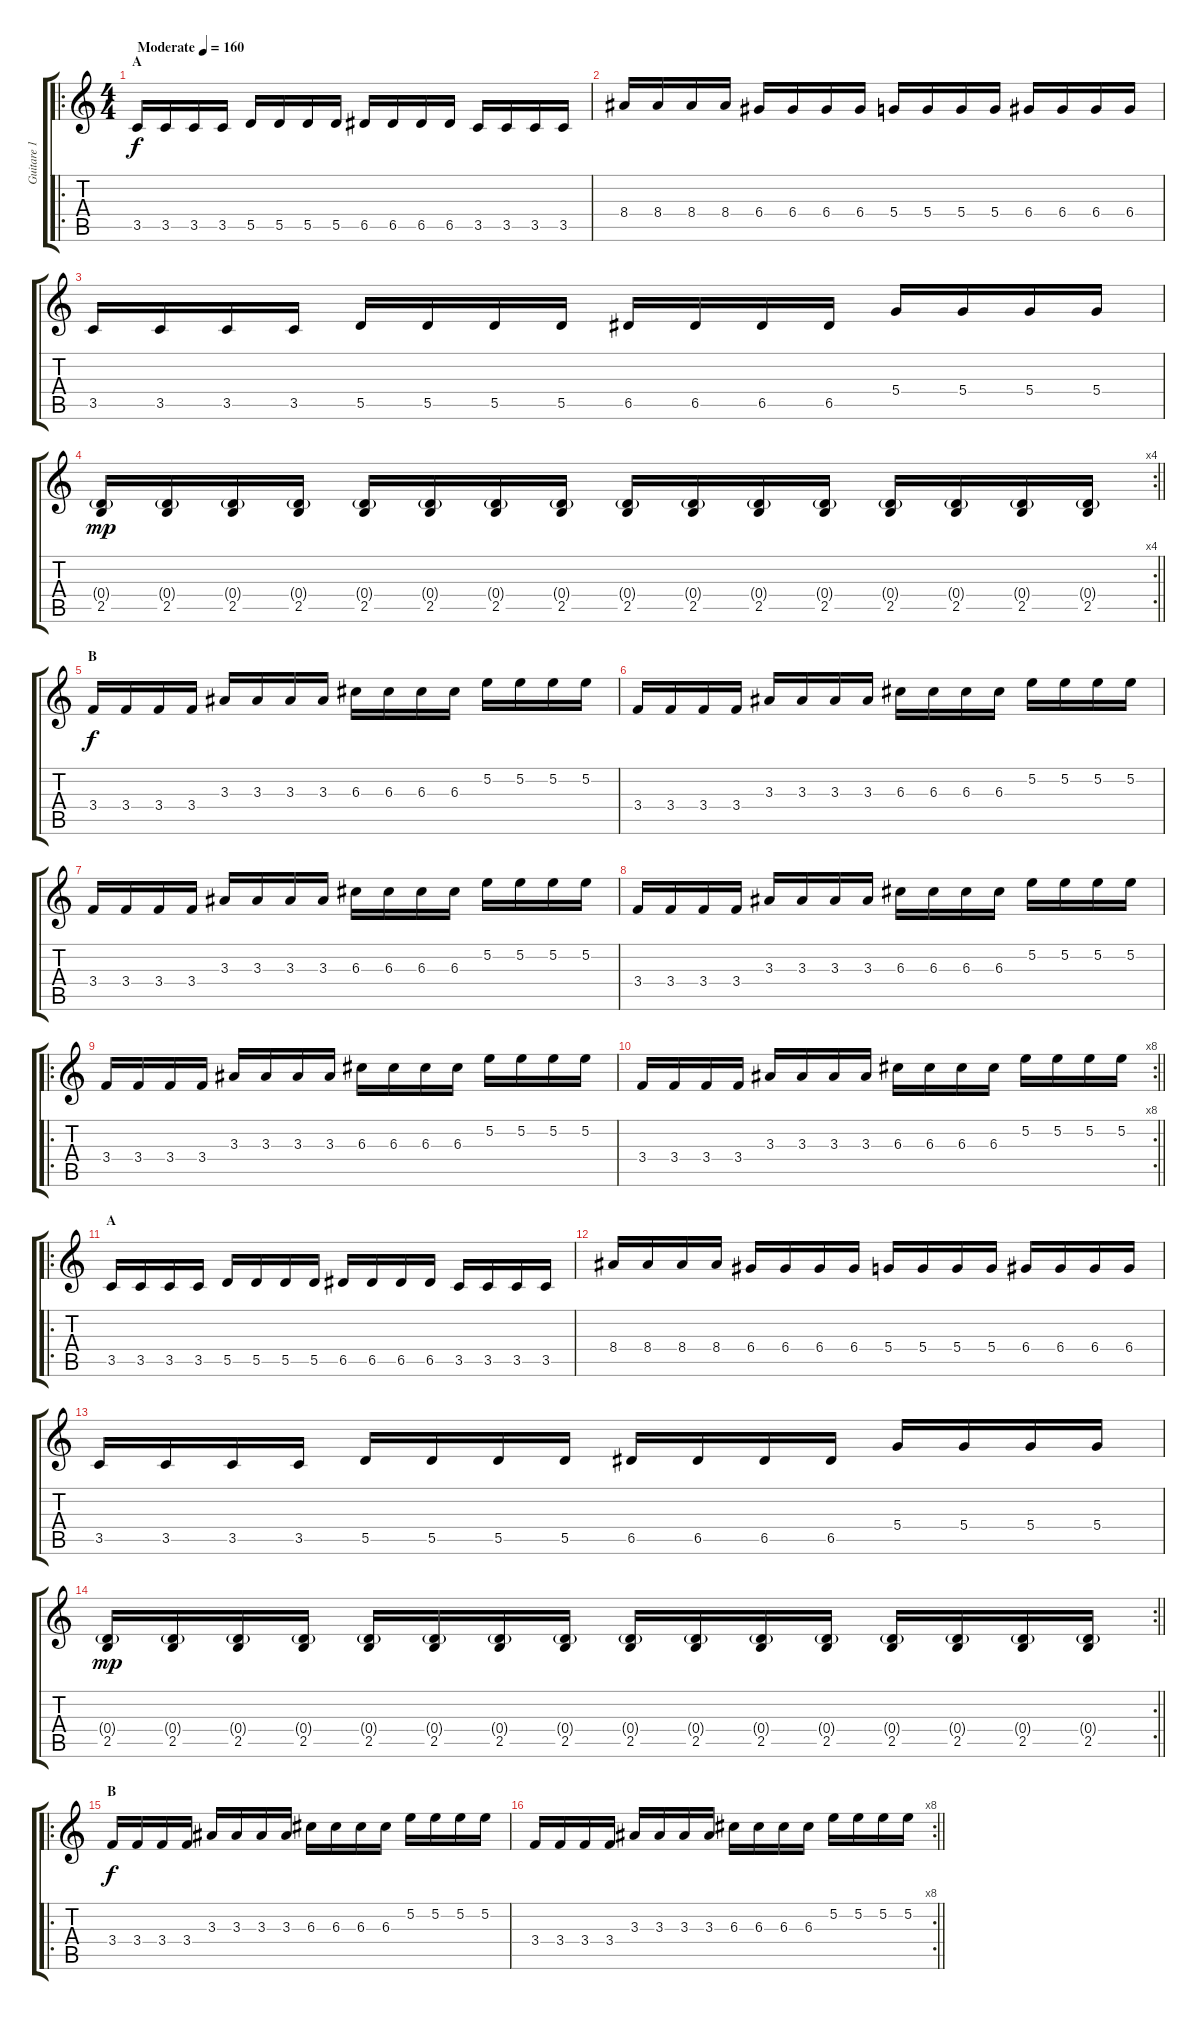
\track ("Guitare 1" "Guitare 1") {instrument distortionguitar}
\staff {score tabs}
\tuning (E4 B3 G3 D3 A2 E2) {hide}
\ro
\ts (4 4)
\section ("" "A")
\tempo (160 "Moderate")
\clef g2
\ks c
3.5.16{dy f instrument distortionguitar} 3.5.16 3.5.16 3.5.16 5.5.16 5.5.16 5.5.16 5.5.16 6.5.16 6.5.16 6.5.16 6.5.16 3.5.16 3.5.16 3.5.16 3.5.16 |
8.4.16 8.4.16 8.4.16 8.4.16 6.4.16 6.4.16 6.4.16 6.4.16 5.4.16 5.4.16 5.4.16 5.4.16 6.4.16 6.4.16 6.4.16 6.4.16 |
3.5.16 3.5.16 3.5.16 3.5.16 5.5.16 5.5.16 5.5.16 5.5.16 6.5.16 6.5.16 6.5.16 6.5.16 5.4.16 5.4.16 5.4.16 5.4.16 |
\rc 4
\barLineRight lightlight
(0.4{g} 2.5).16{dy mp} (0.4{g} 2.5).16 (0.4{g} 2.5).16 (0.4{g} 2.5).16 (0.4{g} 2.5).16 (0.4{g} 2.5).16 (0.4{g} 2.5).16 (0.4{g} 2.5).16 (0.4{g} 2.5).16 (0.4{g} 2.5).16 (0.4{g} 2.5).16 (0.4{g} 2.5).16 (0.4{g} 2.5).16 (0.4{g} 2.5).16 (0.4{g} 2.5).16 (0.4{g} 2.5).16 |
\section ("" "B")
3.4.16{dy f} 3.4.16 3.4.16 3.4.16 3.3.16 3.3.16 3.3.16 3.3.16 6.3.16 6.3.16 6.3.16 6.3.16 5.2.16 5.2.16 5.2.16 5.2.16 |
3.4.16 3.4.16 3.4.16 3.4.16 3.3.16 3.3.16 3.3.16 3.3.16 6.3.16 6.3.16 6.3.16 6.3.16 5.2.16 5.2.16 5.2.16 5.2.16 |
3.4.16 3.4.16 3.4.16 3.4.16 3.3.16 3.3.16 3.3.16 3.3.16 6.3.16 6.3.16 6.3.16 6.3.16 5.2.16 5.2.16 5.2.16 5.2.16 |
3.4.16 3.4.16 3.4.16 3.4.16 3.3.16 3.3.16 3.3.16 3.3.16 6.3.16 6.3.16 6.3.16 6.3.16 5.2.16 5.2.16 5.2.16 5.2.16 |
\ro
3.4.16 3.4.16 3.4.16 3.4.16 3.3.16 3.3.16 3.3.16 3.3.16 6.3.16 6.3.16 6.3.16 6.3.16 5.2.16 5.2.16 5.2.16 5.2.16 |
\rc 8
\barLineRight lightlight
3.4.16 3.4.16 3.4.16 3.4.16 3.3.16 3.3.16 3.3.16 3.3.16 6.3.16 6.3.16 6.3.16 6.3.16 5.2.16 5.2.16 5.2.16 5.2.16 |
\ro
\section ("" "A")
3.5.16 3.5.16 3.5.16 3.5.16 5.5.16 5.5.16 5.5.16 5.5.16 6.5.16 6.5.16 6.5.16 6.5.16 3.5.16 3.5.16 3.5.16 3.5.16 |
8.4.16 8.4.16 8.4.16 8.4.16 6.4.16 6.4.16 6.4.16 6.4.16 5.4.16 5.4.16 5.4.16 5.4.16 6.4.16 6.4.16 6.4.16 6.4.16 |
3.5.16 3.5.16 3.5.16 3.5.16 5.5.16 5.5.16 5.5.16 5.5.16 6.5.16 6.5.16 6.5.16 6.5.16 5.4.16 5.4.16 5.4.16 5.4.16 |
\rc 2
\barLineRight lightlight
(0.4{g} 2.5).16{dy mp} (0.4{g} 2.5).16 (0.4{g} 2.5).16 (0.4{g} 2.5).16 (0.4{g} 2.5).16 (0.4{g} 2.5).16 (0.4{g} 2.5).16 (0.4{g} 2.5).16 (0.4{g} 2.5).16 (0.4{g} 2.5).16 (0.4{g} 2.5).16 (0.4{g} 2.5).16 (0.4{g} 2.5).16 (0.4{g} 2.5).16 (0.4{g} 2.5).16 (0.4{g} 2.5).16 |
\ro
\section ("" "B")
3.4.16{dy f} 3.4.16 3.4.16 3.4.16 3.3.16 3.3.16 3.3.16 3.3.16 6.3.16 6.3.16 6.3.16 6.3.16 5.2.16 5.2.16 5.2.16 5.2.16 |
\rc 8
\barLineRight lightlight
3.4.16 3.4.16 3.4.16 3.4.16 3.3.16 3.3.16 3.3.16 3.3.16 6.3.16 6.3.16 6.3.16 6.3.16 5.2.16 5.2.16 5.2.16 5.2.16
